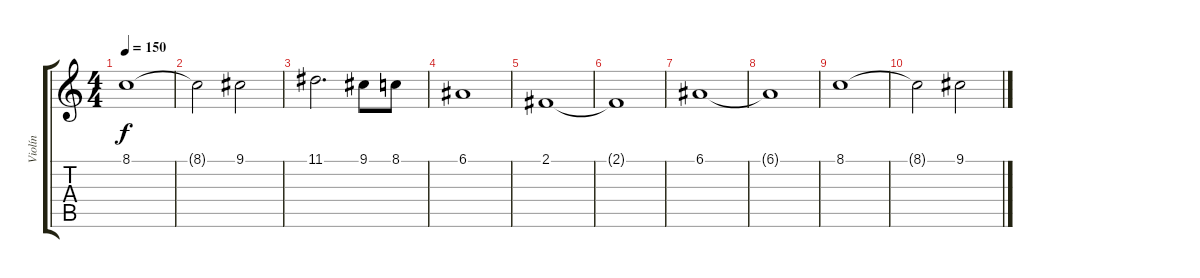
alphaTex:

\track ("Violín" "Violín") {instrument stringensemble2}
\staff {score tabs}
\tuning (E4 B3 G3 D3 A2 E2) {hide}
\ts (4 4)
\tempo 150
\clef g2
\ks c
8.1.1{dy f} |
8.1{t}.2 9.1.2 |
11.1.2{d} 9.1.8 8.1.8 |
6.1.1 |
2.1.1 |
2.1{t}.1 |
6.1.1 |
6.1{t}.1 |
8.1.1 |
8.1{t}.2 9.1.2
